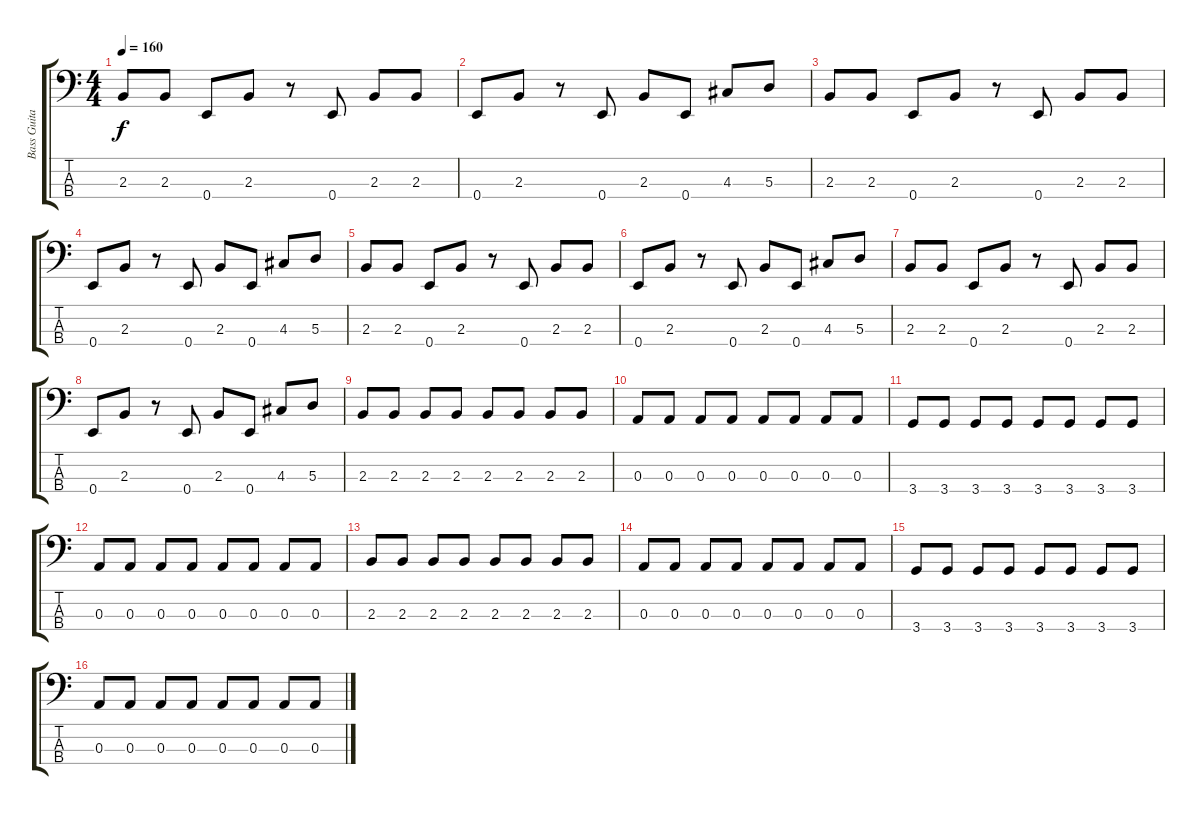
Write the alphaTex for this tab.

\track ("Bass Guitar" "Bass Guita") {instrument electricbasspick}
\staff {score tabs}
\tuning (G2 D2 A1 E1) {hide}
\ts (4 4)
\tempo 160
\clef f4
\ks c
2.3.8{dy f} 2.3.8 0.4.8 2.3.8 r.8 0.4.8 2.3.8 2.3.8 |
0.4.8 2.3.8 r.8 0.4.8 2.3.8 0.4.8 4.3.8 5.3.8 |
2.3.8 2.3.8 0.4.8 2.3.8 r.8 0.4.8 2.3.8 2.3.8 |
0.4.8 2.3.8 r.8 0.4.8 2.3.8 0.4.8 4.3.8 5.3.8 |
2.3.8 2.3.8 0.4.8 2.3.8 r.8 0.4.8 2.3.8 2.3.8 |
0.4.8 2.3.8 r.8 0.4.8 2.3.8 0.4.8 4.3.8 5.3.8 |
2.3.8 2.3.8 0.4.8 2.3.8 r.8 0.4.8 2.3.8 2.3.8 |
0.4.8 2.3.8 r.8 0.4.8 2.3.8 0.4.8 4.3.8 5.3.8 |
2.3.8 2.3.8 2.3.8 2.3.8 2.3.8 2.3.8 2.3.8 2.3.8 |
0.3.8 0.3.8 0.3.8 0.3.8 0.3.8 0.3.8 0.3.8 0.3.8 |
3.4.8 3.4.8 3.4.8 3.4.8 3.4.8 3.4.8 3.4.8 3.4.8 |
0.3.8 0.3.8 0.3.8 0.3.8 0.3.8 0.3.8 0.3.8 0.3.8 |
2.3.8 2.3.8 2.3.8 2.3.8 2.3.8 2.3.8 2.3.8 2.3.8 |
0.3.8 0.3.8 0.3.8 0.3.8 0.3.8 0.3.8 0.3.8 0.3.8 |
3.4.8 3.4.8 3.4.8 3.4.8 3.4.8 3.4.8 3.4.8 3.4.8 |
0.3.8 0.3.8 0.3.8 0.3.8 0.3.8 0.3.8 0.3.8 0.3.8
